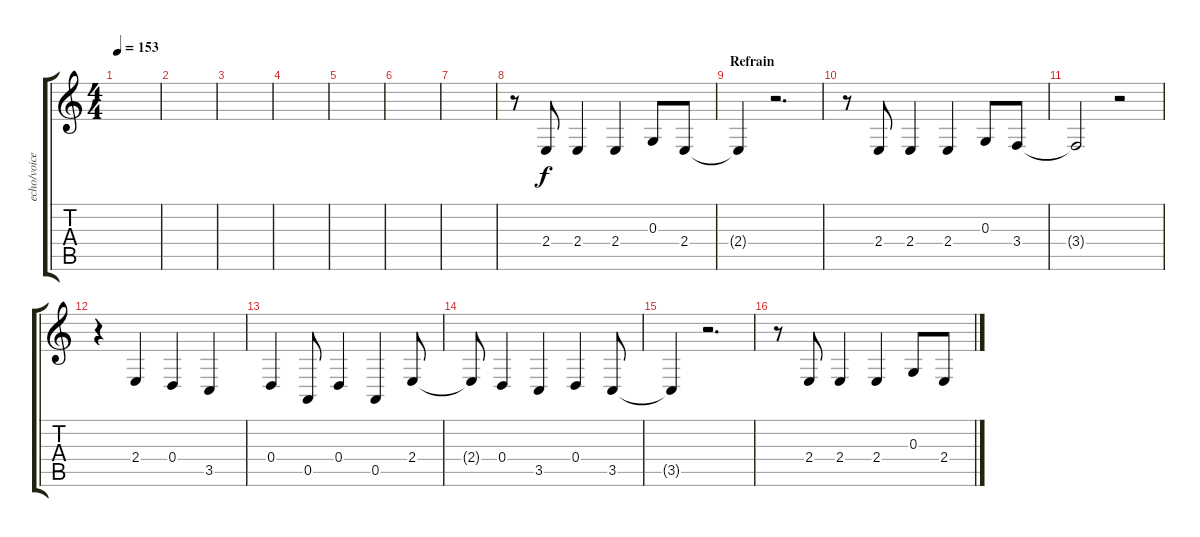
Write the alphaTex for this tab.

\track ("echo/voice" "echo/voice") {instrument violin}
\staff {score tabs}
\tuning (E4 B3 G3 D3 A2 E2) {hide}
\ts (4 4)
\tempo 153
\clef g2
\ks c
|
|
|
|
|
|
|
r.8 2.4.8{dy f volume 10} 2.4.4 2.4.4 0.3.8 2.4.8 |
\section ("" "Refrain")
2.4{t}.4 r.2{d} |
r.8 2.4.8 2.4.4 2.4.4 0.3.8 3.4.8 |
3.4{t}.2 r.2 |
r.4 2.4.4 0.4.4 3.5.4 |
0.4.4 0.5.8 0.4.4 0.5.4 2.4.8 |
2.4{t}.8 0.4.4 3.5.4 0.4.4 3.5.8 |
3.5{t}.4 r.2{d} |
r.8 2.4.8 2.4.4 2.4.4 0.3.8 2.4.8
